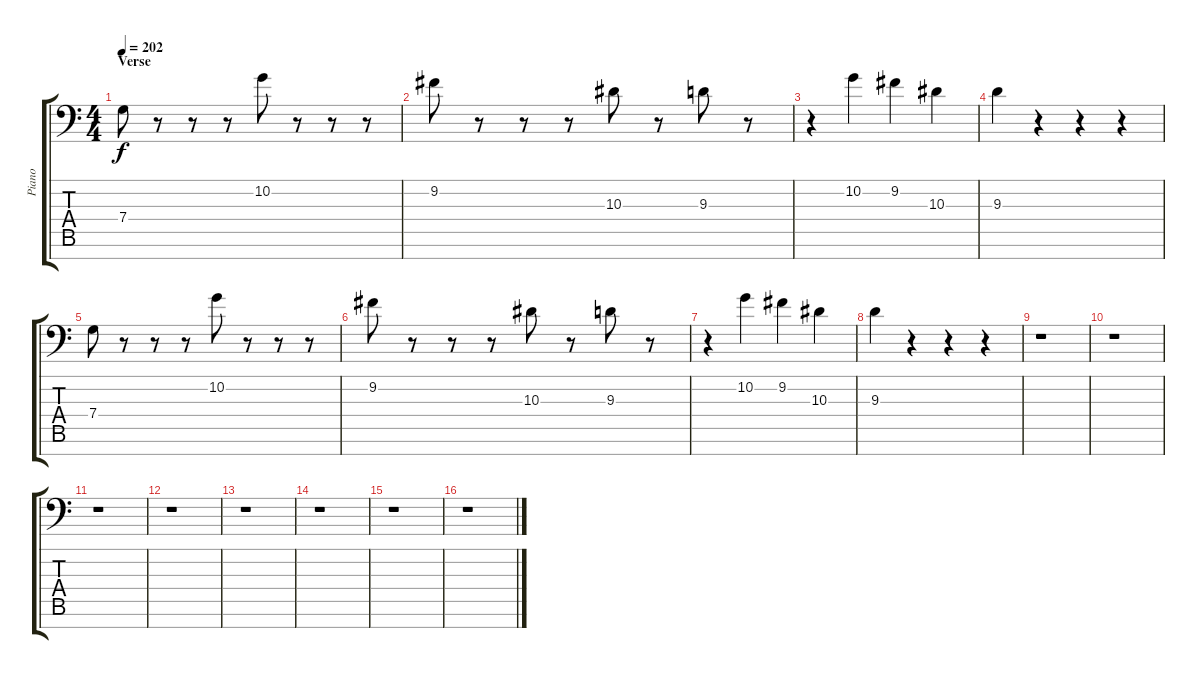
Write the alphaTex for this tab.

\track ("Piano" "Piano") {instrument vibraphone}
\staff {score tabs}
\tuning (D4 A3 F3 C3 G2 D2 G1) {hide}
\ts (4 4)
\section ("" "Verse")
\tempo 202
\clef f4
\ks c
7.4.8{dy f} r.8 r.8 r.8 10.2.8 r.8 r.8 r.8 |
9.2.8 r.8 r.8 r.8 10.3.8 r.8 9.3.8 r.8 |
r.4 10.2.4 9.2.4 10.3.4 |
9.3.4 r.4 r.4 r.4 |
7.4.8 r.8 r.8 r.8 10.2.8 r.8 r.8 r.8 |
9.2.8 r.8 r.8 r.8 10.3.8 r.8 9.3.8 r.8 |
r.4 10.2.4 9.2.4 10.3.4 |
9.3.4 r.4 r.4 r.4 |
r.1 |
r.1 |
r.1 |
r.1 |
r.1 |
r.1 |
r.1 |
r.1
